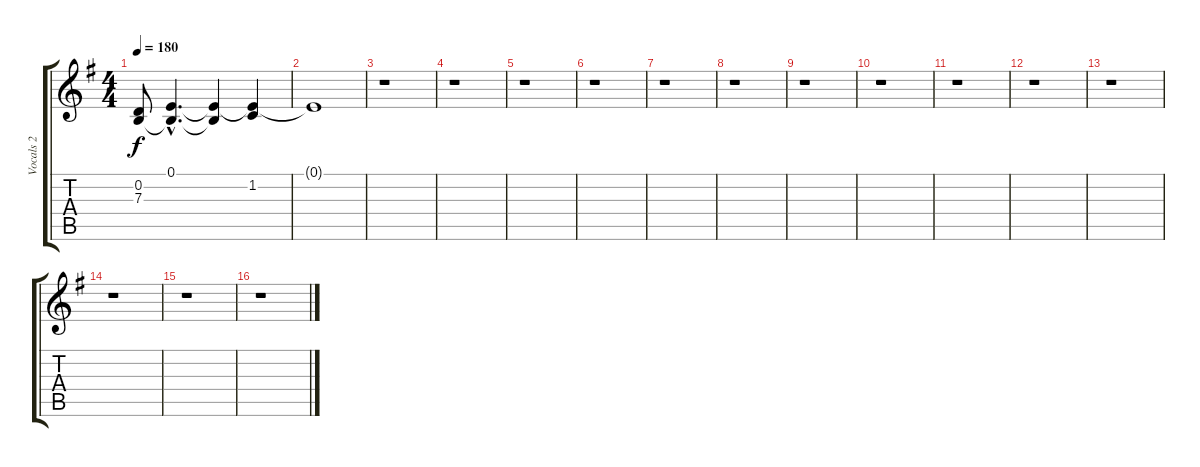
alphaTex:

\track ("Vocals 2" "Vocals 2") {instrument altosax}
\staff {score tabs}
\tuning (E4 B3 G3 D3 A2 E2) {hide}
\ts (4 4)
\tempo 180
\clef g2
\ks g
(0.2{t} 7.3{t}).8{dy f} (0.1{hac} 0.2{hac t}).4{d} (0.1{t} 0.2{t}).4 (0.1{t} 1.2).4 |
0.1{t}.1 |
r.1 |
r.1 |
r.1 |
r.1 |
r.1 |
r.1 |
r.1 |
r.1 |
r.1 |
r.1 |
r.1 |
r.1 |
r.1 |
r.1
